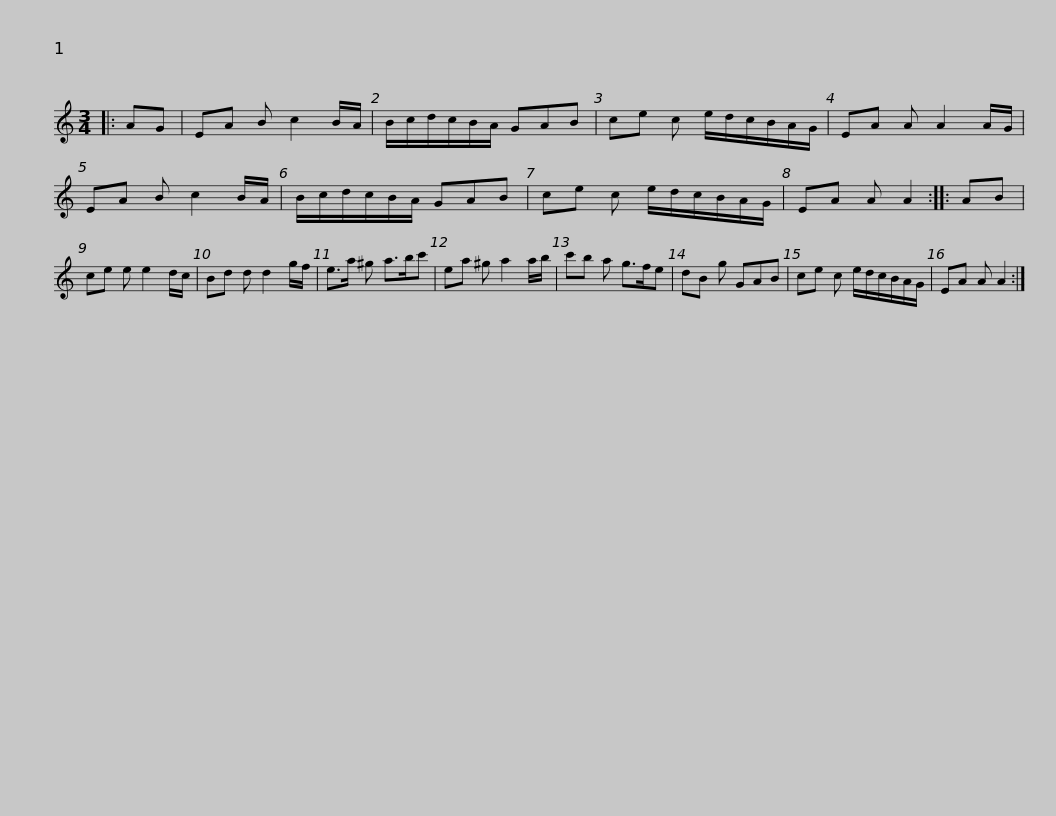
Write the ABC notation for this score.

X:1
L:1/8
M:3/4
I:linebreak $
K:C
V:1 treble
V:1
|: AG | EA B c2 B/A/ | B/c/d/c/B/A/ GAB | ce c e/d/c/B/A/G/ | EA A A2 A/G/ | %5
 EA B c2 B/A/ |$ B/c/d/c/B/A/ GAB | ce c e/d/c/B/A/G/ | EA A A2 :: AB | %10
 ce e e2 d/c/ | Bd d d2 g/f/ | e>a ^g a>bc' |$ ea ^g a2 a/b/ | c'b a g>fe | %15
 dB g GAB | ce c e/d/c/B/A/G/ | EA A A2 :| %18
